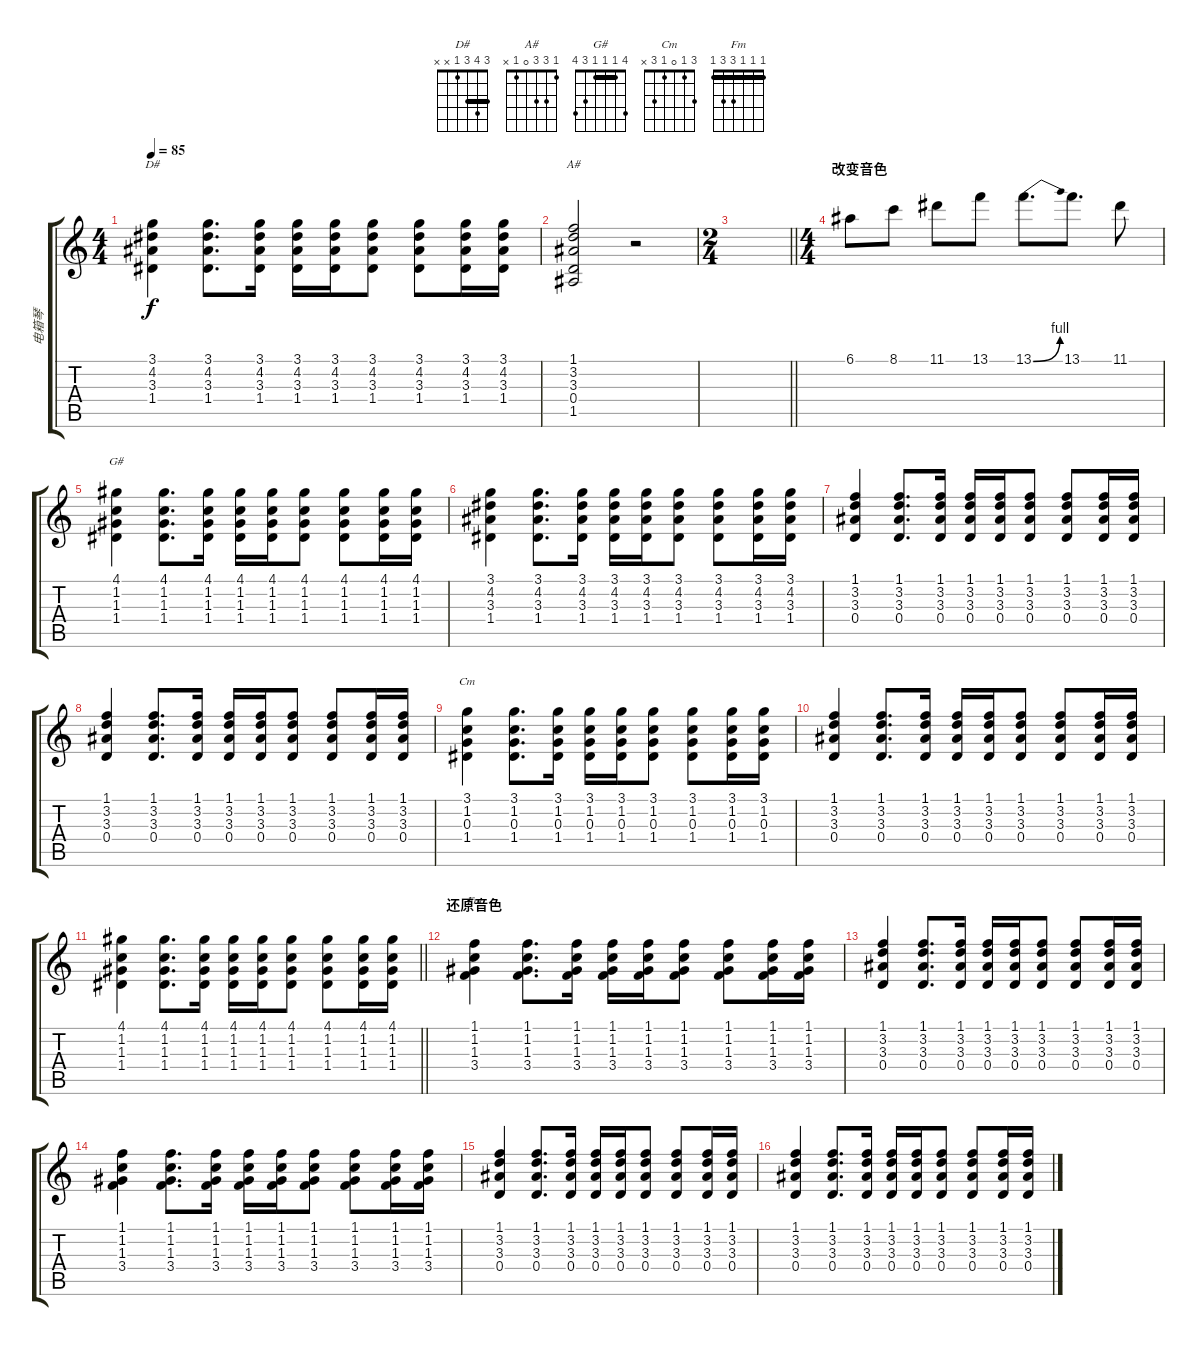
\track ("电箱琴" "电箱琴") {instrument acousticguitarnylon}
\staff {score tabs}
\tuning (E4 B3 G3 D3 A2 E2) {hide}
\chord ("D#" 3 4 3 1 x x) {barre 3}
\chord ("A#" 1 3 3 0 1 x)
\chord ("G#" 4 1 1 1 3 4) {barre 1}
\chord ("Cm" 3 1 0 1 3 x)
\chord ("Fm" 1 1 1 3 3 1) {barre 1}
\ts (4 4)
\tempo 85
\clef g2
\ks c
(3.1 4.2 3.3 1.4).4{ch "D#" dy f} (3.1 4.2 3.3 1.4).8{d} (3.1 4.2 3.3 1.4).16 (3.1 4.2 3.3 1.4).16 (3.1 4.2 3.3 1.4).16 (3.1 4.2 3.3 1.4).8 (3.1 4.2 3.3 1.4).8 (3.1 4.2 3.3 1.4).16 (3.1 4.2 3.3 1.4).16 |
(1.1 3.2 3.3 0.4 1.5).2{ch "A#"} r.2 |
\ts (2 4)
\barLineRight lightlight
|
\ts (4 4)
\section ("" "改变音色")
6.1.8 8.1.8 11.1.8 13.1.8 13.1{be (bend 0 0 60 4)}.8{d} 13.1.8{d} 11.1.8 |
(4.1 1.2 1.3 1.4).4{ch "G#"} (4.1 1.2 1.3 1.4).8{d} (4.1 1.2 1.3 1.4).16 (4.1 1.2 1.3 1.4).16 (4.1 1.2 1.3 1.4).16 (4.1 1.2 1.3 1.4).8 (4.1 1.2 1.3 1.4).8 (4.1 1.2 1.3 1.4).16 (4.1 1.2 1.3 1.4).16 |
(3.1 4.2 3.3 1.4).4 (3.1 4.2 3.3 1.4).8{d} (3.1 4.2 3.3 1.4).16 (3.1 4.2 3.3 1.4).16 (3.1 4.2 3.3 1.4).16 (3.1 4.2 3.3 1.4).8 (3.1 4.2 3.3 1.4).8 (3.1 4.2 3.3 1.4).16 (3.1 4.2 3.3 1.4).16 |
(1.1 3.2 3.3 0.4).4 (1.1 3.2 3.3 0.4).8{d} (1.1 3.2 3.3 0.4).16 (1.1 3.2 3.3 0.4).16 (1.1 3.2 3.3 0.4).16 (1.1 3.2 3.3 0.4).8 (1.1 3.2 3.3 0.4).8 (1.1 3.2 3.3 0.4).16 (1.1 3.2 3.3 0.4).16 |
(1.1 3.2 3.3 0.4).4 (1.1 3.2 3.3 0.4).8{d} (1.1 3.2 3.3 0.4).16 (1.1 3.2 3.3 0.4).16 (1.1 3.2 3.3 0.4).16 (1.1 3.2 3.3 0.4).8 (1.1 3.2 3.3 0.4).8 (1.1 3.2 3.3 0.4).16 (1.1 3.2 3.3 0.4).16 |
(3.1 1.2 0.3 1.4).4{ch "Cm"} (3.1 1.2 0.3 1.4).8{d} (3.1 1.2 0.3 1.4).16 (3.1 1.2 0.3 1.4).16 (3.1 1.2 0.3 1.4).16 (3.1 1.2 0.3 1.4).8 (3.1 1.2 0.3 1.4).8 (3.1 1.2 0.3 1.4).16 (3.1 1.2 0.3 1.4).16 |
(1.1 3.2 3.3 0.4).4 (1.1 3.2 3.3 0.4).8{d} (1.1 3.2 3.3 0.4).16 (1.1 3.2 3.3 0.4).16 (1.1 3.2 3.3 0.4).16 (1.1 3.2 3.3 0.4).8 (1.1 3.2 3.3 0.4).8 (1.1 3.2 3.3 0.4).16 (1.1 3.2 3.3 0.4).16 |
\barLineRight lightlight
(4.1 1.2 1.3 1.4).4 (4.1 1.2 1.3 1.4).8{d} (4.1 1.2 1.3 1.4).16 (4.1 1.2 1.3 1.4).16 (4.1 1.2 1.3 1.4).16 (4.1 1.2 1.3 1.4).8 (4.1 1.2 1.3 1.4).8 (4.1 1.2 1.3 1.4).16 (4.1 1.2 1.3 1.4).16 |
\section ("" "还原音色")
(1.1 1.2 1.3 3.4).4{ch "Fm"} (1.1 1.2 1.3 3.4).8{d} (1.1 1.2 1.3 3.4).16 (1.1 1.2 1.3 3.4).16 (1.1 1.2 1.3 3.4).16 (1.1 1.2 1.3 3.4).8 (1.1 1.2 1.3 3.4).8 (1.1 1.2 1.3 3.4).16 (1.1 1.2 1.3 3.4).16 |
(1.1 3.2 3.3 0.4).4 (1.1 3.2 3.3 0.4).8{d} (1.1 3.2 3.3 0.4).16 (1.1 3.2 3.3 0.4).16 (1.1 3.2 3.3 0.4).16 (1.1 3.2 3.3 0.4).8 (1.1 3.2 3.3 0.4).8 (1.1 3.2 3.3 0.4).16 (1.1 3.2 3.3 0.4).16 |
(1.1 1.2 1.3 3.4).4 (1.1 1.2 1.3 3.4).8{d} (1.1 1.2 1.3 3.4).16 (1.1 1.2 1.3 3.4).16 (1.1 1.2 1.3 3.4).16 (1.1 1.2 1.3 3.4).8 (1.1 1.2 1.3 3.4).8 (1.1 1.2 1.3 3.4).16 (1.1 1.2 1.3 3.4).16 |
(1.1 3.2 3.3 0.4).4 (1.1 3.2 3.3 0.4).8{d} (1.1 3.2 3.3 0.4).16 (1.1 3.2 3.3 0.4).16 (1.1 3.2 3.3 0.4).16 (1.1 3.2 3.3 0.4).8 (1.1 3.2 3.3 0.4).8 (1.1 3.2 3.3 0.4).16 (1.1 3.2 3.3 0.4).16 |
(1.1 3.2 3.3 0.4).4 (1.1 3.2 3.3 0.4).8{d} (1.1 3.2 3.3 0.4).16 (1.1 3.2 3.3 0.4).16 (1.1 3.2 3.3 0.4).16 (1.1 3.2 3.3 0.4).8 (1.1 3.2 3.3 0.4).8 (1.1 3.2 3.3 0.4).16 (1.1 3.2 3.3 0.4).16
